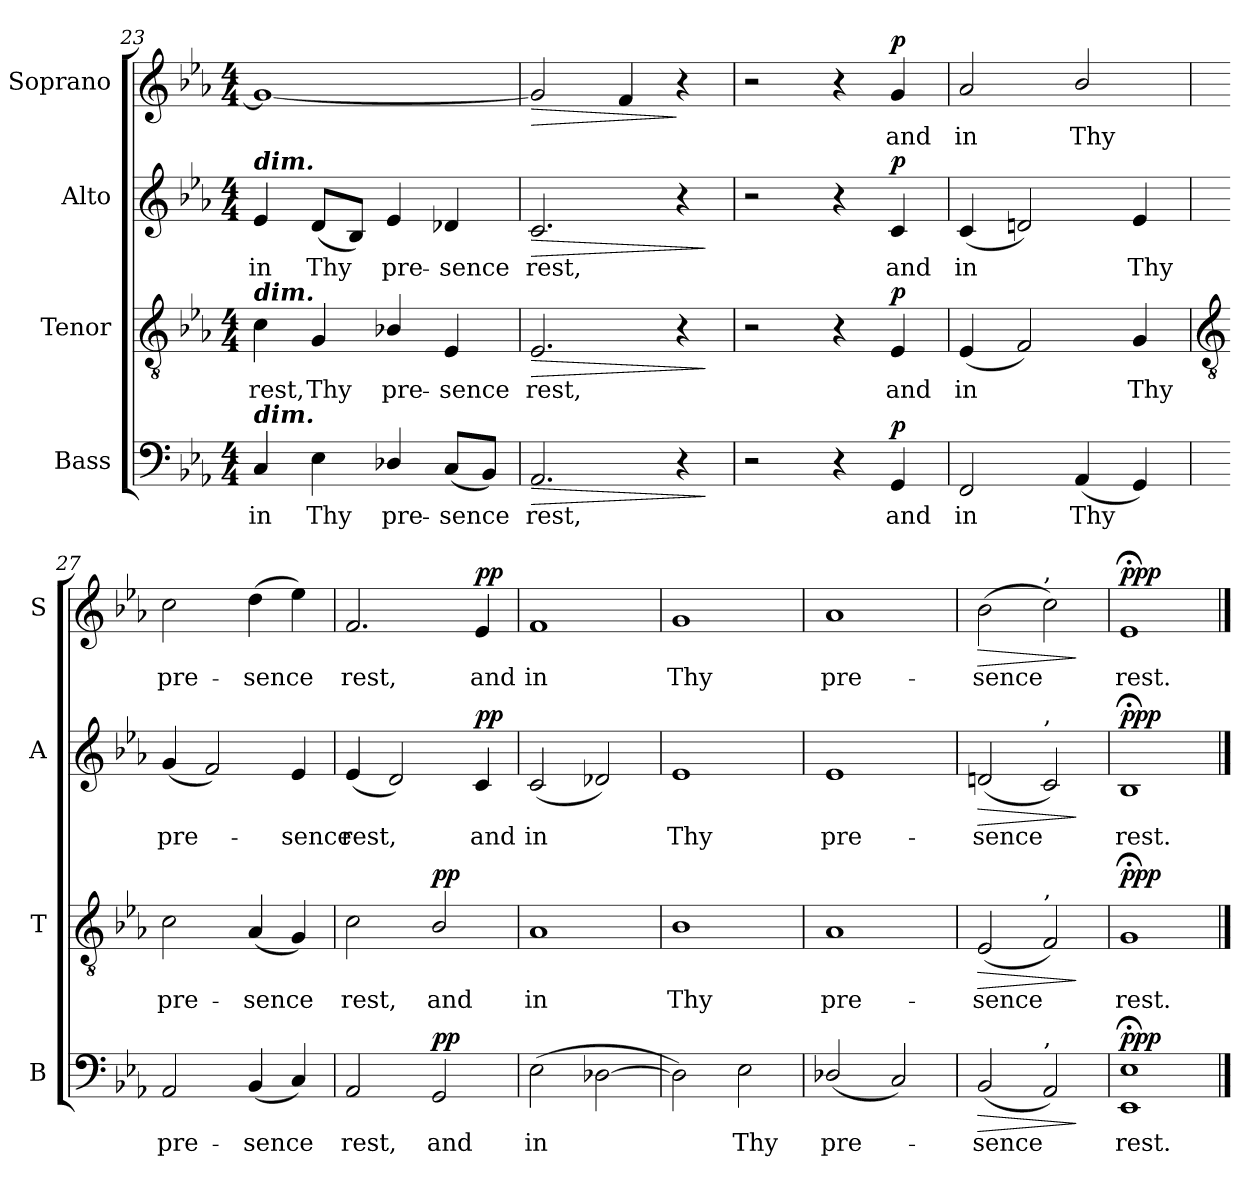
**kern	**text	**dynam	**kern	**text	**dynam	**kern	**text	**dynam	**kern	**text	**dynam
*part4	*part4	*part4	*part3	*part3	*part3	*part2	*part2	*part2	*part1	*part1	*part1
*staff4	*staff4	*staff4	*staff3	*staff3	*staff3	*staff2	*staff2	*staff2	*staff1	*staff1	*staff1
*I"Bass	*	*	*I"Tenor	*	*	*I"Alto	*	*	*I"Soprano	*	*
*I'B	*	*	*I'T	*	*	*I'A	*	*	*I'S	*	*
*clefF4	*	*	*clefGv2	*	*	*clefG2	*	*	*clefG2	*	*
*k[b-e-a-]	*	*	*k[b-e-a-]	*	*	*k[b-e-a-]	*	*	*k[b-e-a-]	*	*
*E-:	*	*	*E-:	*	*	*E-:	*	*	*E-:	*	*
*M4/4	*	*	*M4/4	*	*	*M4/4	*	*	*M4/4	*	*
=23	=23	=23	=23	=23	=23	=23	=23	=23	=23	=23	=23
!	!	!	!	!	!	!LO:TX:a:Bi:t=dim.	!	!	!	!	!
!	!	!	!LO:TX:a:Bi:t=dim.	!	!	!	!	!	!	!	!
!LO:TX:a:Bi:t=dim.	!	!	!	!	!	!	!	!	!	!	!
!	!LO:LY:b	!	!	!LO:LY:b	!	!	!LO:LY:b	!	!	!	!
4C	in	.	4c	rest,	.	4e-	in	.	1g_	.	.
!	!LO:LY:b	!	!	!LO:LY:b	!	!	!LO:LY:b	!	!	!	!
4E-	Thy	.	4G	Thy	.	(<8dL	Thy	.	.	.	.
.	.	.	.	.	.	8B-J)	.	.	.	.	.
!	!LO:LY:b	!	!	!LO:LY:b	!	!	!LO:LY:b	!	!	!	!
4D-X/	pre-	.	4B-X/	pre-	.	4e-	pre-	.	.	.	.
!	!LO:LY:b	!	!	!LO:LY:b	!	!	!LO:LY:b	!	!	!	!
(<8CL	-sence	.	4E-	-sence	.	4d-X	-sence	.	.	.	.
8BB-J)	.	.	.	.	.	.	.	.	.	.	.
=24	=24	=24	=24	=24	=24	=24	=24	=24	=24	=24	=24
!	!LO:LY:b	!LO:HP:b	!	!LO:LY:b	!LO:HP:b	!	!LO:LY:b	!LO:HP:b	!	!	!LO:HP:b
2.AA-	rest,	>	2.E-	rest,	>	2.c	rest,	>	2g]	.	>
.	.	.	.	.	.	.	.	.	4f	.	.
4r	.	.	4r	.	.	4r	.	.	4r	.	]
.	.	]	.	.	]	.	.	]	.	.	.
=25	=25	=25	=25	=25	=25	=25	=25	=25	=25	=25	=25
2r	.	.	2r	.	.	2r	.	.	2r	.	.
4r	.	.	4r	.	.	4r	.	.	4r	.	.
!	!LO:LY:b	!LO:DY:b	!	!LO:LY:b	!LO:DY:b	!	!LO:LY:b	!LO:DY:b	!	!LO:LY:b	!LO:DY:b
4GG	and	p	4E-	and	p	4c	and	p	4g	and	p
=26	=26	=26	=26	=26	=26	=26	=26	=26	=26	=26	=26
!	!LO:LY:b	!	!	!LO:LY:b	!	!	!LO:LY:b	!	!	!LO:LY:b	!
2FF	in	.	(<4E-	in	.	(<4c	in	.	2a-	in	.
.	.	.	2F)	.	.	2dn)	.	.	.	.	.
!	!LO:LY:b	!	!	!	!	!	!	!	!	!LO:LY:b	!
(<4AA-	Thy	.	.	.	.	.	.	.	2b-/	Thy	.
!	!	!	!	!LO:LY:b	!	!	!LO:LY:b	!	!	!	!
4GG)	.	.	4G	Thy	.	4e-	Thy	.	.	.	.
!!LO:LB:g=z
=27	=27	=27	=27	=27	=27	=27	=27	=27	=27	=27	=27
*	*	*	*clefGv2	*	*	*	*	*	*	*	*
!	!LO:LY:b	!	!	!LO:LY:b	!	!	!LO:LY:b	!	!	!LO:LY:b	!
2AA-	pre-	.	2c	pre-	.	(<4g	pre-	.	2cc	pre-	.
.	.	.	.	.	.	2f)	.	.	.	.	.
!	!LO:LY:b	!	!	!LO:LY:b	!	!	!	!	!	!LO:LY:b	!
(<4BB-	-sence	.	(<4A-	-sence	.	.	.	.	(>4dd	-sence	.
!	!	!	!	!	!	!	!LO:LY:b	!	!	!	!
4C)	.	.	4G)	.	.	4e-	sence	.	4ee-)	.	.
=28	=28	=28	=28	=28	=28	=28	=28	=28	=28	=28	=28
!	!LO:LY:b	!	!	!LO:LY:b	!	!	!LO:LY:b	!	!	!LO:LY:b	!
2AA-	rest,	.	2c	rest,	.	(<4e-	rest,	.	2.f	rest,	.
.	.	.	.	.	.	2d)	.	.	.	.	.
!	!LO:LY:b	!LO:DY:b	!	!LO:LY:b	!LO:DY:b	!	!	!	!	!	!
2GG	and	pp	2B-/	and	pp	.	.	.	.	.	.
!	!	!	!	!	!	!	!LO:LY:b	!LO:DY:b	!	!LO:LY:b	!LO:DY:b
.	.	.	.	.	.	4c	and	pp	4e-	and	pp
=29	=29	=29	=29	=29	=29	=29	=29	=29	=29	=29	=29
!	!LO:LY:b	!	!	!LO:LY:b	!	!	!LO:LY:b	!	!	!LO:LY:b	!
(>2E-	in	.	1A-	in	.	(<2c	in	.	1f	in	.
[2D-X	.	.	.	.	.	2d-X)	.	.	.	.	.
=30	=30	=30	=30	=30	=30	=30	=30	=30	=30	=30	=30
!	!	!	!	!LO:LY:b	!	!	!LO:LY:b	!	!	!LO:LY:b	!
2D-])	.	.	1B-	Thy	.	1e-	Thy	.	1g	Thy	.
!	!LO:LY:b	!	!	!	!	!	!	!	!	!	!
2E-	Thy	.	.	.	.	.	.	.	.	.	.
=31	=31	=31	=31	=31	=31	=31	=31	=31	=31	=31	=31
!	!LO:LY:b	!	!	!LO:LY:b	!	!	!LO:LY:b	!	!	!LO:LY:b	!
(<2D-X/	pre-	.	1A-	pre-	.	1e-	pre-	.	1a-	pre-	.
2C)	.	.	.	.	.	.	.	.	.	.	.
=32	=32	=32	=32	=32	=32	=32	=32	=32	=32	=32	=32
!	!LO:LY:b	!LO:HP:b	!	!LO:LY:b	!LO:HP:b	!	!LO:LY:b	!LO:HP:b	!	!LO:LY:b	!LO:HP:b
(<2BB-	sence	>	(<2E-	-sence	>	(<2dn	-sence	>	(>2b-	-sence	>
!	!	!	!	!	!	!	!	!	!LO:TX:a:t=,	!	!
!	!	!	!	!	!	!LO:TX:a:t=,	!	!	!	!	!
!	!	!	!LO:TX:a:t=,	!	!	!	!	!	!	!	!
!LO:TX:a:t=,	!	!	!	!	!	!	!	!	!	!	!
2AA-)	.	.	2F)	.	.	2c)	.	.	2cc)	.	.
.	.	]	.	.	]	.	.	]	.	.	]
=33	=33	=33	=33	=33	=33	=33	=33	=33	=33	=33	=33
!	!LO:LY:b	!LO:DY:b	!	!LO:LY:b	!LO:DY:b	!	!LO:LY:b	!LO:DY:b	!	!LO:LY:b	!LO:DY:b
1EE-;< 1E-;<	rest.	ppp	1G;<	rest.	ppp	1B-;<	rest.	ppp	1e-;<	rest.	ppp
==	==	==	==	==	==	==	==	==	==	==	==
*-	*-	*-	*-	*-	*-	*-	*-	*-	*-	*-	*-
